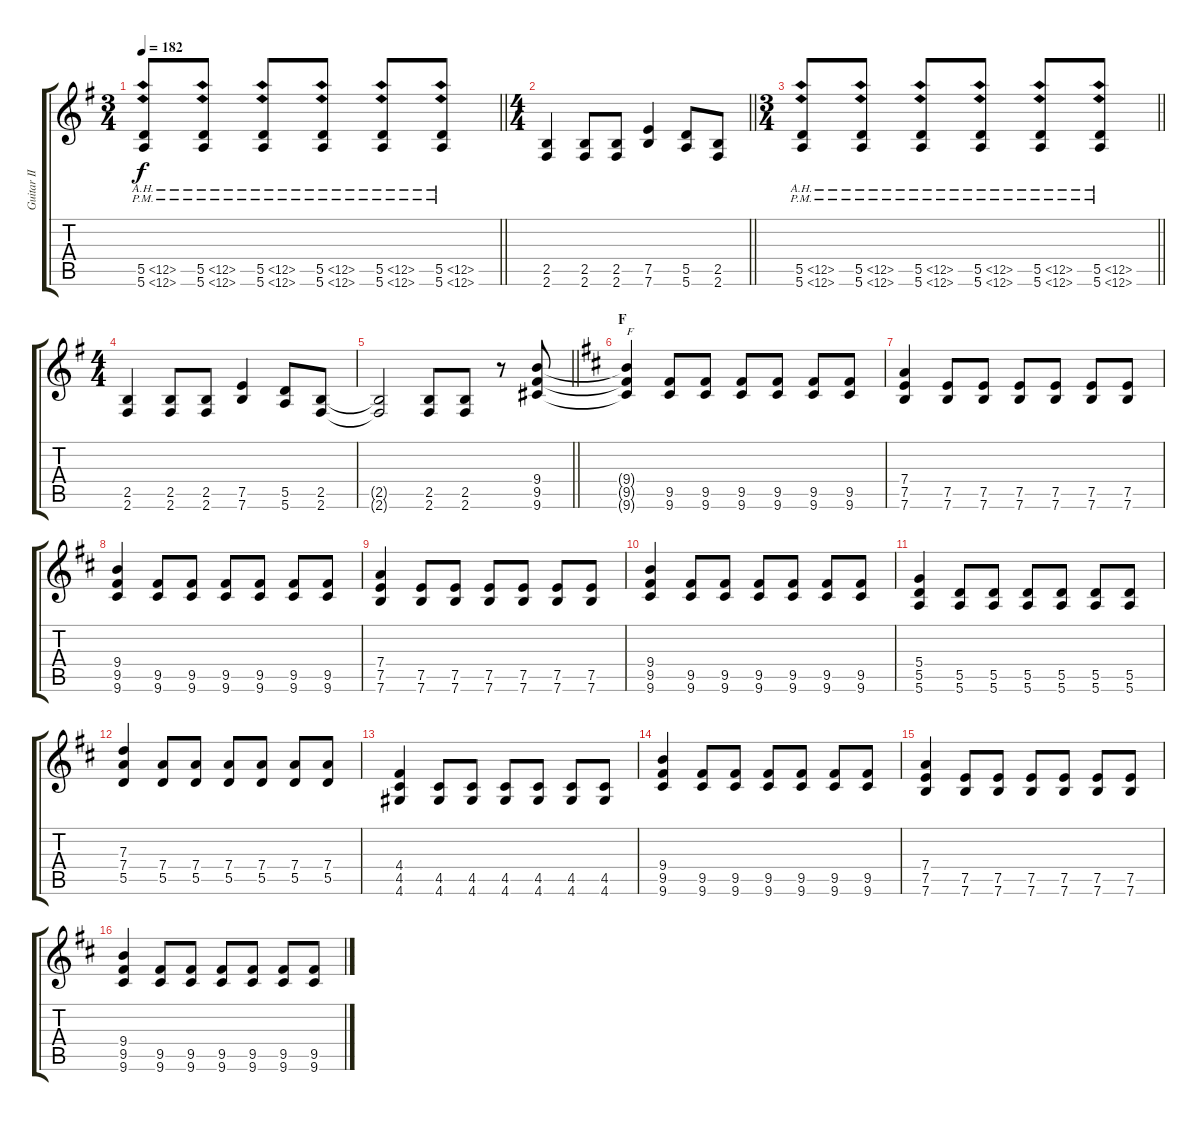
\track ("Guitar II" "Guitar II") {instrument distortionguitar}
\staff {score tabs}
\tuning (E4 B3 G3 D3 A2 E2) {hide}
\ts (3 4)
\tempo 182
\clef g2
\barLineRight lightlight
\ks g
(5.5{ah 7 pm} 5.6{ah 7 pm}).8{dy f} (5.5{ah 7 pm} 5.6{ah 7 pm}).8 (5.5{ah 7 pm} 5.6{ah 7 pm}).8 (5.5{ah 7 pm} 5.6{ah 7 pm}).8 (5.5{ah 7 pm} 5.6{ah 7 pm}).8 (5.5{ah 7 pm} 5.6{ah 7 pm}).8 |
\ts (4 4)
\barLineRight lightlight
(2.5 2.6).4 (2.5 2.6).8 (2.5 2.6).8 (7.5 7.6).4 (5.5 5.6).8 (2.5 2.6).8 |
\ts (3 4)
\barLineRight lightlight
(5.5{ah 7 pm} 5.6{ah 7 pm}).8 (5.5{ah 7 pm} 5.6{ah 7 pm}).8 (5.5{ah 7 pm} 5.6{ah 7 pm}).8 (5.5{ah 7 pm} 5.6{ah 7 pm}).8 (5.5{ah 7 pm} 5.6{ah 7 pm}).8 (5.5{ah 7 pm} 5.6{ah 7 pm}).8 |
\ts (4 4)
(2.5 2.6).4 (2.5 2.6).8 (2.5 2.6).8 (7.5 7.6).4 (5.5 5.6).8 (2.5 2.6).8 |
\barLineRight lightlight
(2.5{t} 2.6{t}).2{volume 10} (2.5 2.6).8 (2.5 2.6).8 r.8 (9.4 9.5 9.6).8 |
\section ("" "F")
\ks d
(9.4{t} 9.5{t} 9.6{t}).4{txt "F"} (9.5 9.6).8 (9.5 9.6).8 (9.5 9.6).8 (9.5 9.6).8 (9.5 9.6).8 (9.5 9.6).8 |
(7.4 7.5 7.6).4 (7.5 7.6).8 (7.5 7.6).8 (7.5 7.6).8 (7.5 7.6).8 (7.5 7.6).8 (7.5 7.6).8 |
(9.4 9.5 9.6).4 (9.5 9.6).8 (9.5 9.6).8 (9.5 9.6).8 (9.5 9.6).8 (9.5 9.6).8 (9.5 9.6).8 |
(7.4 7.5 7.6).4 (7.5 7.6).8 (7.5 7.6).8 (7.5 7.6).8 (7.5 7.6).8 (7.5 7.6).8 (7.5 7.6).8 |
(9.4 9.5 9.6).4 (9.5 9.6).8 (9.5 9.6).8 (9.5 9.6).8 (9.5 9.6).8 (9.5 9.6).8 (9.5 9.6).8 |
(5.4 5.5 5.6).4 (5.5 5.6).8 (5.5 5.6).8 (5.5 5.6).8 (5.5 5.6).8 (5.5 5.6).8 (5.5 5.6).8 |
(7.3 7.4 5.5).4 (7.4 5.5).8 (7.4 5.5).8 (7.4 5.5).8 (7.4 5.5).8 (7.4 5.5).8 (7.4 5.5).8 |
(4.4 4.5 4.6).4 (4.5 4.6).8 (4.5 4.6).8 (4.5 4.6).8 (4.5 4.6).8 (4.5 4.6).8 (4.5 4.6).8 |
(9.4 9.5 9.6).4 (9.5 9.6).8 (9.5 9.6).8 (9.5 9.6).8 (9.5 9.6).8 (9.5 9.6).8 (9.5 9.6).8 |
(7.4 7.5 7.6).4 (7.5 7.6).8 (7.5 7.6).8 (7.5 7.6).8 (7.5 7.6).8 (7.5 7.6).8 (7.5 7.6).8 |
(9.4 9.5 9.6).4 (9.5 9.6).8 (9.5 9.6).8 (9.5 9.6).8 (9.5 9.6).8 (9.5 9.6).8 (9.5 9.6).8
